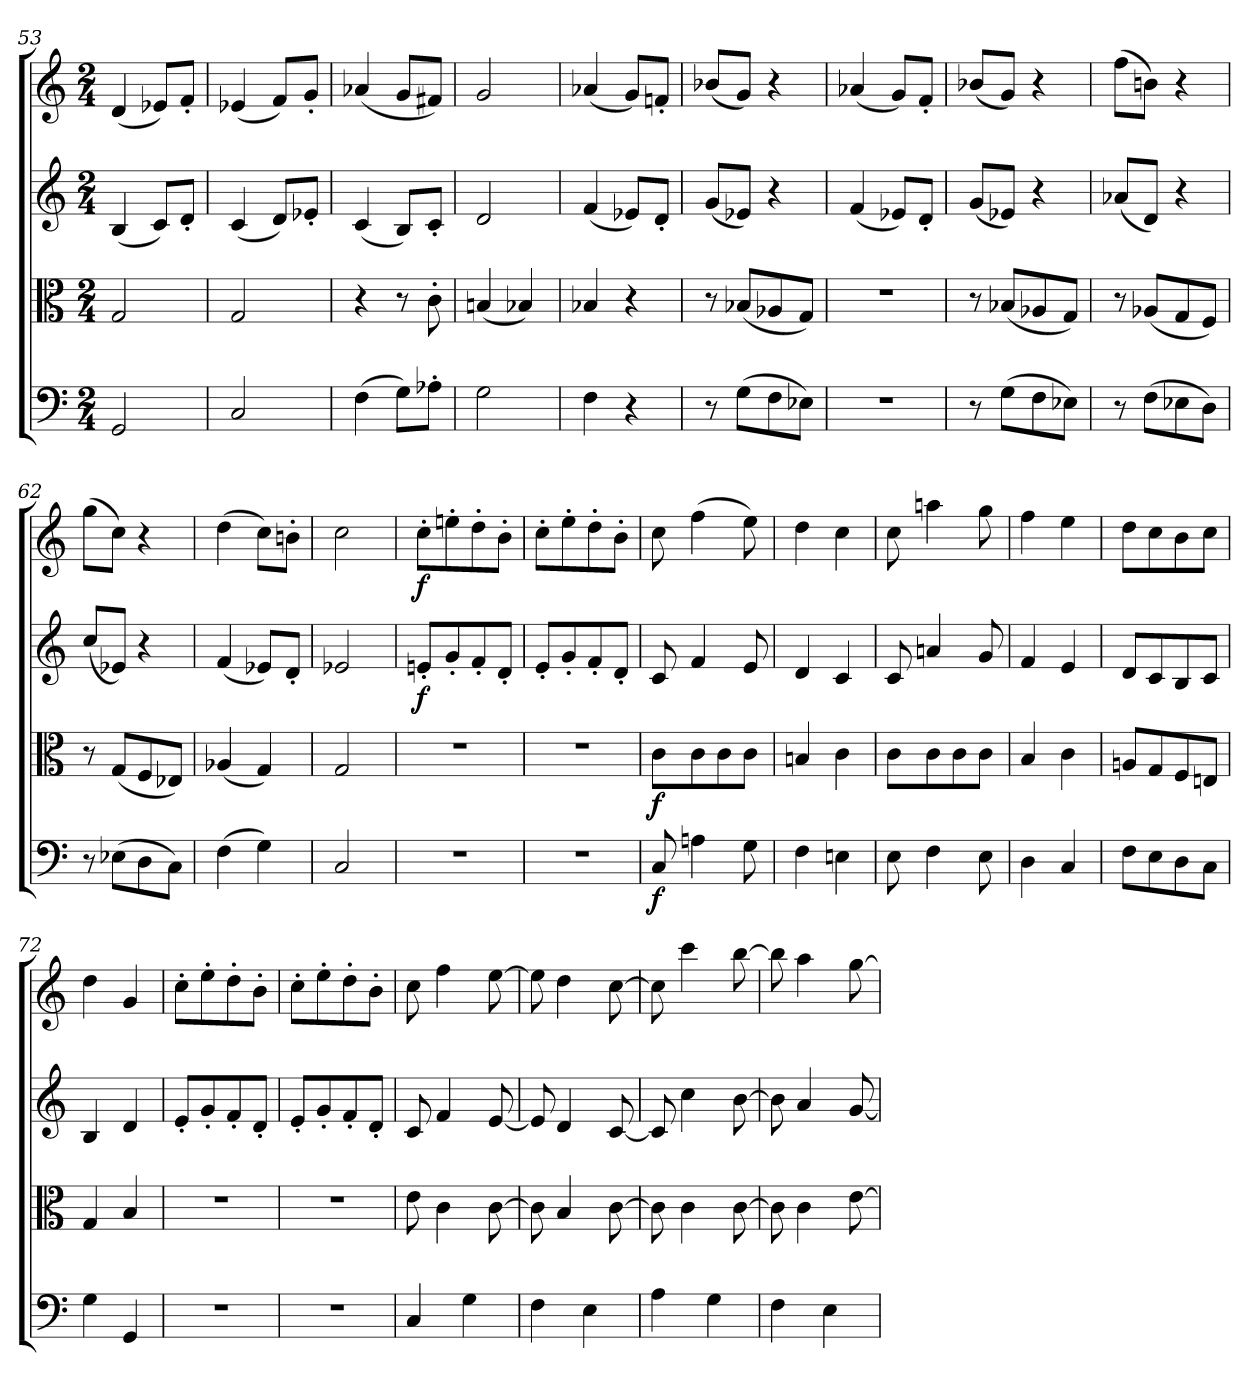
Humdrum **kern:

**kern	**dynam	**kern	**dynam	**kern	**dynam	**kern	**dynam
*part4	*part4	*part3	*part3	*part2	*part2	*part1	*part1
*staff4	*staff4	*staff3	*staff3	*staff2	*staff2	*staff1	*staff1
*clefF4	*	*clefC3	*	*clefG2	*	*clefG2	*
*k[]	*	*k[]	*	*k[]	*	*k[]	*
*C:	*	*C:	*	*C:	*	*C:	*
*M2/4	*	*M2/4	*	*M2/4	*	*M2/4	*
=53	=53	=53	=53	=53	=53	=53	=53
2GG/	.	2G/	.	(4B/	.	(4d/	.
.	.	.	.	8c/L)	.	8e-X/L)	.
.	.	.	.	8d'/J	.	8f'/J	.
=54	=54	=54	=54	=54	=54	=54	=54
2C/	.	2G/	.	(4c/	.	(4e-X/	.
.	.	.	.	8d/L)	.	8f/L)	.
.	.	.	.	8e-X'/J	.	8g'/J	.
=55	=55	=55	=55	=55	=55	=55	=55
(4F\	.	4r	.	(4c/	.	(4a-X/	.
8G\L)	.	8r	.	8B/L)	.	8g/L	.
8A-X'\J	.	8c'\	.	8c'/J	.	8f#X/J)	.
=56	=56	=56	=56	=56	=56	=56	=56
2G\	.	(4Bn/	.	2d/	.	2g/	.
.	.	4B-X/)	.	.	.	.	.
=57	=57	=57	=57	=57	=57	=57	=57
4F\	.	4B-X/	.	(4f/	.	(4a-X/	.
4r	.	4r	.	8e-X/L)	.	8g/L)	.
.	.	.	.	8d'/J	.	8fn'/J	.
=58	=58	=58	=58	=58	=58	=58	=58
8r	.	8r	.	(8g/L	.	(8b-X/L	.
(8G\L	.	(8B-X/L	.	8e-X/J)	.	8g/J)	.
8F\	.	8A-X/	.	4r	.	4r	.
8E-X\J)	.	8G/J)	.	.	.	.	.
=59	=59	=59	=59	=59	=59	=59	=59
2r	.	2r	.	(4f/	.	(4a-X/	.
.	.	.	.	8e-X/L)	.	8g/L)	.
.	.	.	.	8d'/J	.	8f'/J	.
=60	=60	=60	=60	=60	=60	=60	=60
8r	.	8r	.	(8g/L	.	(8b-X/L	.
(8G\L	.	(8B-X/L	.	8e-X/J)	.	8g/J)	.
8F\	.	8A-X/	.	4r	.	4r	.
8E-X\J)	.	8G/J)	.	.	.	.	.
=61	=61	=61	=61	=61	=61	=61	=61
8r	.	8r	.	(8a-X/L	.	(8ff\L	.
(8F\L	.	(8A-X/L	.	8d/J)	.	8bn\J)	.
8E-X\	.	8G/	.	4r	.	4r	.
8D\J)	.	8F/J)	.	.	.	.	.
=62	=62	=62	=62	=62	=62	=62	=62
8r	.	8r	.	(8cc/L	.	(8gg\L	.
(8E-X\L	.	(8G/L	.	8e-X/J)	.	8cc\J)	.
8D\	.	8F/	.	4r	.	4r	.
8C\J)	.	8E-X/J)	.	.	.	.	.
=63	=63	=63	=63	=63	=63	=63	=63
(4F\	.	(4A-X/	.	(4f/	.	(4dd\	.
4G\)	.	4G/)	.	8e-X/L)	.	8cc\L)	.
.	.	.	.	8d'/J	.	8bn'\J	.
=64	=64	=64	=64	=64	=64	=64	=64
2C/	.	2G/	.	2e-X/	.	2cc\	.
=65	=65	=65	=65	=65	=65	=65	=65
2r	.	2r	.	8en'/L	f	8cc'\L	f
.	.	.	.	8g'/	.	8een'\	.
.	.	.	.	8f'/	.	8dd'\	.
.	.	.	.	8d'/J	.	8b'\J	.
=66	=66	=66	=66	=66	=66	=66	=66
2r	.	2r	.	8e'/L	.	8cc'\L	.
.	.	.	.	8g'/	.	8ee'\	.
.	.	.	.	8f'/	.	8dd'\	.
.	.	.	.	8d'/J	.	8b'\J	.
=67	=67	=67	=67	=67	=67	=67	=67
8C/	f	8c\L	f	8c/	.	8cc\	.
4An\	.	8c\	.	4f/	.	(4ff\	.
.	.	8c\	.	.	.	.	.
8G\	.	8c\J	.	8e/	.	8ee\)	.
=68	=68	=68	=68	=68	=68	=68	=68
4F\	.	4Bn/	.	4d/	.	4dd\	.
4En\	.	4c\	.	4c/	.	4cc\	.
=69	=69	=69	=69	=69	=69	=69	=69
8E\	.	8c\L	.	8c/	.	8cc\	.
4F\	.	8c\	.	4an/	.	4aan\	.
.	.	8c\	.	.	.	.	.
8E\	.	8c\J	.	8g/	.	8gg\	.
=70	=70	=70	=70	=70	=70	=70	=70
4D\	.	4B/	.	4f/	.	4ff\	.
4C/	.	4c\	.	4e/	.	4ee\	.
=71	=71	=71	=71	=71	=71	=71	=71
8F\L	.	8An/L	.	8d/L	.	8dd\L	.
8E\	.	8G/	.	8c/	.	8cc\	.
8D\	.	8F/	.	8B/	.	8b\	.
8C\J	.	8En/J	.	8c/J	.	8cc\J	.
=72	=72	=72	=72	=72	=72	=72	=72
4G\	.	4G/	.	4B/	.	4dd\	.
4GG/	.	4B/	.	4d/	.	4g/	.
=73	=73	=73	=73	=73	=73	=73	=73
2r	.	2r	.	8e'/L	.	8cc'\L	.
.	.	.	.	8g'/	.	8ee'\	.
.	.	.	.	8f'/	.	8dd'\	.
.	.	.	.	8d'/J	.	8b'\J	.
=74	=74	=74	=74	=74	=74	=74	=74
2r	.	2r	.	8e'/L	.	8cc'\L	.
.	.	.	.	8g'/	.	8ee'\	.
.	.	.	.	8f'/	.	8dd'\	.
.	.	.	.	8d'/J	.	8b'\J	.
=75	=75	=75	=75	=75	=75	=75	=75
4C/	.	8e\	.	8c/	.	8cc\	.
.	.	4c\	.	4f/	.	4ff\	.
4G\	.	.	.	.	.	.	.
.	.	[8c\	.	[8e/	.	[8ee\	.
=76	=76	=76	=76	=76	=76	=76	=76
4F\	.	8c\]	.	8e/]	.	8ee\]	.
.	.	4B/	.	4d/	.	4dd\	.
4E\	.	.	.	.	.	.	.
.	.	[8c\	.	[8c/	.	[8cc\	.
=77	=77	=77	=77	=77	=77	=77	=77
4A\	.	8c\]	.	8c/]	.	8cc\]	.
.	.	4c\	.	4cc\	.	4ccc\	.
4G\	.	.	.	.	.	.	.
.	.	[8c\	.	[8b\	.	[8bb\	.
=78	=78	=78	=78	=78	=78	=78	=78
4F\	.	8c\]	.	8b\]	.	8bb\]	.
.	.	4c\	.	4a/	.	4aa\	.
4E\	.	.	.	.	.	.	.
.	.	[8e\	.	[8g/	.	[8gg\	.
=	=	=	=	=	=	=	=
*-	*-	*-	*-	*-	*-	*-	*-
